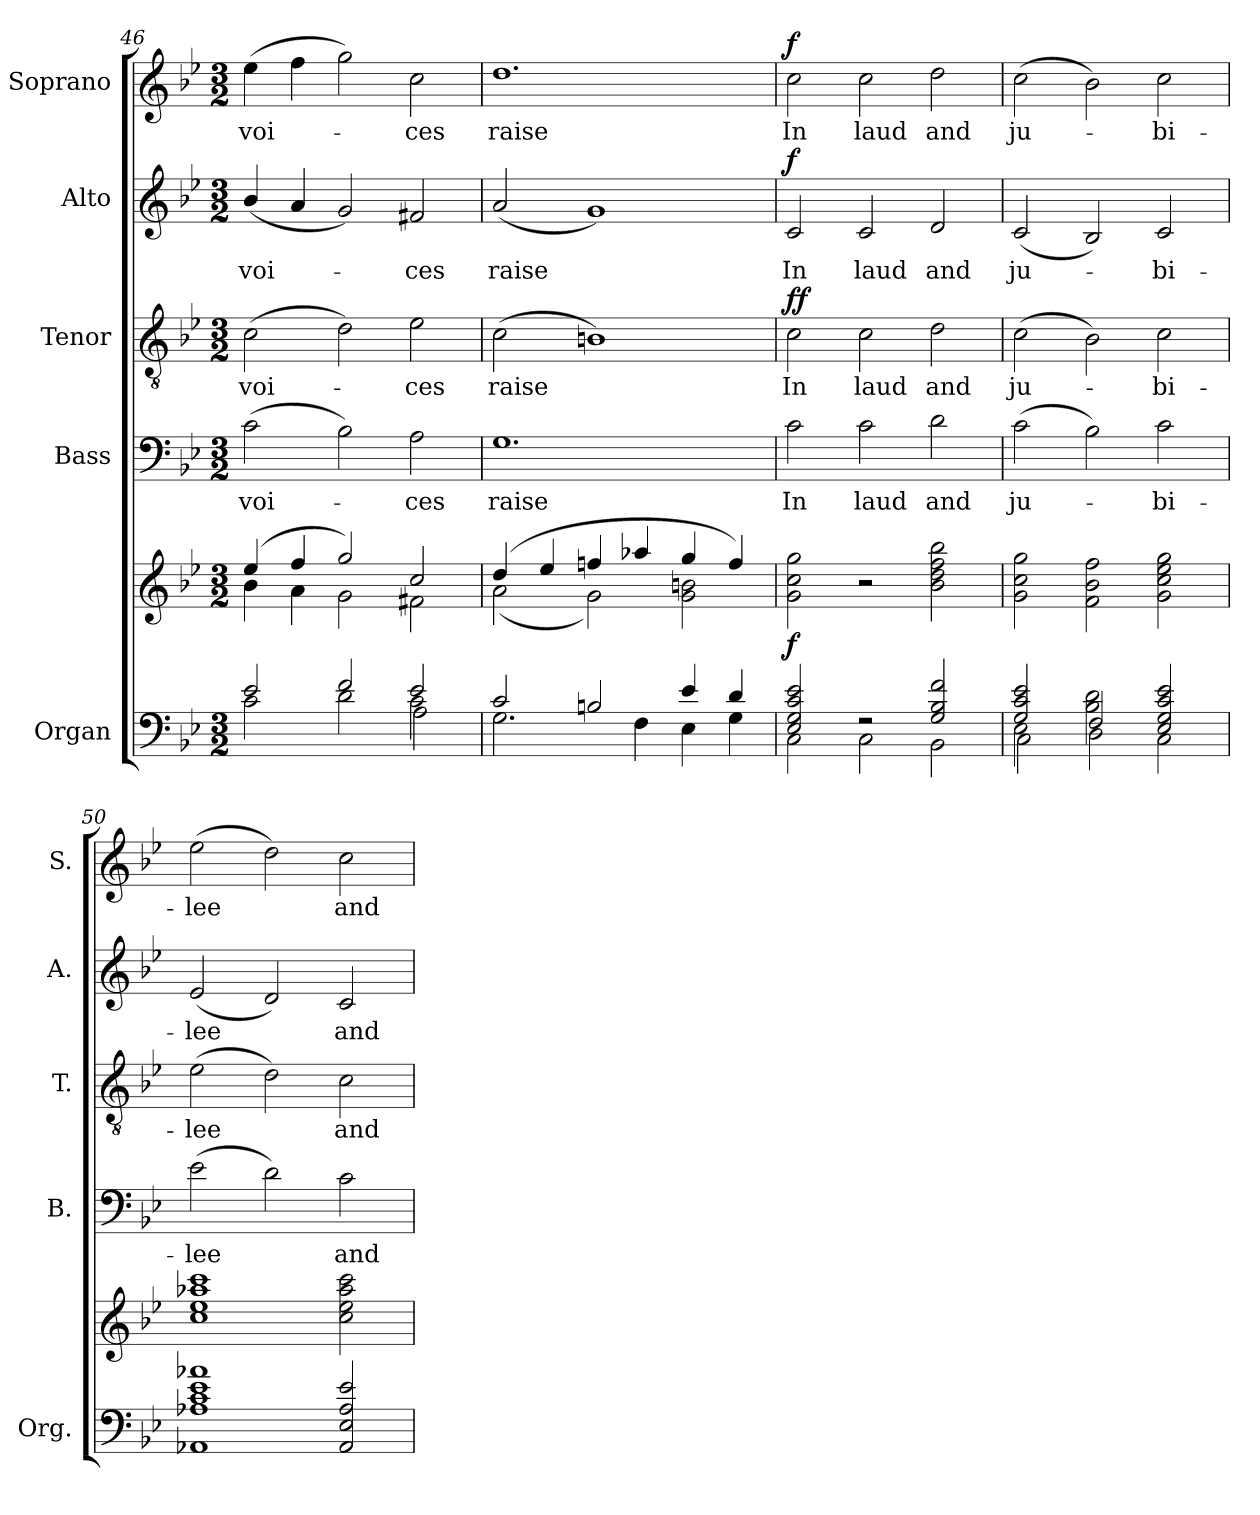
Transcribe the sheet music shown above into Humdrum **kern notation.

**kern	**kern	**dynam	**kern	**text	**kern	**text	**dynam	**kern	**text	**dynam	**kern	**text	**dynam
*part5	*part5	*part5	*part4	*part4	*part3	*part3	*part3	*part2	*part2	*part2	*part1	*part1	*part1
*staff6	*staff5	*staff5/6	*staff4	*staff4	*staff3	*staff3	*staff3	*staff2	*staff2	*staff2	*staff1	*staff1	*staff1
*I"Organ	*	*	*I"Bass	*	*I"Tenor	*	*	*I"Alto	*	*	*I"Soprano	*	*
*I'Org.	*	*	*I'B.	*	*I'T.	*	*	*I'A.	*	*	*I'S.	*	*
*clefF4	*clefG2	*	*clefF4	*	*clefGv2	*	*	*clefG2	*	*	*clefG2	*	*
*	*	*	*	*	*ITrd7c12	*	*	*	*	*	*	*	*
*k[b-e-]	*k[b-e-]	*	*k[b-e-]	*	*k[b-e-]	*	*	*k[b-e-]	*	*	*k[b-e-]	*	*
*B-:	*B-:	*	*B-:	*	*B-:	*	*	*B-:	*	*	*B-:	*	*
*M3/2	*M3/2	*	*M3/2	*	*M3/2	*	*	*M3/2	*	*	*M3/2	*	*
=46	=46	=46	=46	=46	=46	=46	=46	=46	=46	=46	=46	=46	=46
*^	*^	*	*	*	*	*	*	*	*	*	*	*	*
*	*^	*	*	*	*	*	*	*	*	*	*	*	*	*	*
!	!	!	!	!	!	!	!LO:LY:b:color=#000000	!	!	!	!	!	!	!	!	!
!	!	!	!	!	!	!	!	!	!LO:LY:b:color=#000000	!	!	!	!	!	!	!
!	!	!	!	!	!	!	!	!	!	!	!	!LO:LY:b:color=#000000	!	!	!	!
!	!	!	!	!	!	!	!	!	!	!	!	!	!	!	!LO:LY:b:color=#000000	!
2e-i/	2ci\	1ryy	(4ee-i/	4b-i\	.	(2ci\	voi-	(2Ci\	voi-	.	(4b-i/	voi-	.	(4ee-i\	voi-	.
.	.	.	4ffi/	4ai\	.	.	.	.	.	.	4ai/	.	.	4ffi\	.	.
2fi/	2di\	.	2ggi/)	2gi\	.	2B-i\)	.	2Di\)	.	.	2gi/)	.	.	2ggi\)	.	.
!	!	!	!	!	!	!	!LO:LY:b:color=#000000	!	!	!	!	!	!	!	!	!
!	!	!	!	!	!	!	!	!	!LO:LY:b:color=#000000	!	!	!	!	!	!	!
!	!	!	!	!	!	!	!	!	!	!	!	!LO:LY:b:color=#000000	!	!	!	!
!	!	!	!	!	!	!	!	!	!	!	!	!	!	!	!LO:LY:b:color=#000000	!
2e-i/	2ci\	2Ai\	2cci/	2f#Xi\	.	2Ai\	-ces	2E-i\	-ces	.	2f#Xi/	-ces	.	2cci\	-ces	.
*	*v	*v	*	*	*	*	*	*	*	*	*	*	*	*	*	*
=47	=47	=47	=47	=47	=47	=47	=47	=47	=47	=47	=47	=47	=47	=47	=47
*	*^	*	*	*	*	*	*	*	*	*	*	*	*	*	*
!	!	!	!	!	!	!	!LO:LY:b:color=#000000	!	!	!	!	!	!	!	!	!
*	*v	*v	*	*	*	*	*	*	*	*	*	*	*	*	*	*
*	*^	*	*	*	*	*	*	*	*	*	*	*	*	*	*
!	!	!	!	!	!	!	!	!	!LO:LY:b:color=#000000	!	!	!	!	!	!	!
*	*v	*v	*	*	*	*	*	*	*	*	*	*	*	*	*	*
*	*^	*	*	*	*	*	*	*	*	*	*	*	*	*	*
!	!	!	!	!	!	!	!	!	!	!	!	!LO:LY:b:color=#000000	!	!	!	!
*	*v	*v	*	*	*	*	*	*	*	*	*	*	*	*	*	*
*	*^	*	*	*	*	*	*	*	*	*	*	*	*	*	*
!	!	!	!	!	!	!	!	!	!	!	!	!	!	!	!LO:LY:b:color=#000000	!
*	*v	*v	*	*	*	*	*	*	*	*	*	*	*	*	*	*
2ci/	2.Gi\	(4ddi/	(2ai\	.	1.Gi	raise	(2Ci\	raise	.	(2ai/	raise	.	1.ddi	raise	.
.	.	4ee-i/	.	.	.	.	.	.	.	.	.	.	.	.	.
2Bni/	.	4ffni/	2gi\)	.	.	.	1BBni)	.	.	1gi)	.	.	.	.	.
.	4Fi\	4aa-Xi/	.	.	.	.	.	.	.	.	.	.	.	.	.
4e-i/	4E-i\	4ggi/	2gi\ 2bni	.	.	.	.	.	.	.	.	.	.	.	.
4di/	4Gi\	4ffi/)	.	.	.	.	.	.	.	.	.	.	.	.	.
*	*	*v	*v	*	*	*	*	*	*	*	*	*	*	*	*
=48	=48	=48	=48	=48	=48	=48	=48	=48	=48	=48	=48	=48	=48	=48
!	!	!	!	!	!LO:LY:b:color=#000000	!	!	!	!	!	!	!	!	!
!	!	!	!	!	!	!	!LO:LY:b:color=#000000	!	!	!	!	!	!	!
!	!	!	!	!	!	!	!	!	!	!LO:LY:b:color=#000000	!	!	!	!
!	!	!	!	!	!	!	!	!	!	!	!	!	!LO:LY:b:color=#000000	!
2E-i/ 2Gi 2ci 2e-i	2Ci\	2gi\ 2cci 2ggi	f	2ci\	In	2Ci\	In	f f	2ci/	In	f	2cci\	In	f
!	!	!	!	!	!LO:LY:b:color=#000000	!	!	!	!	!	!	!	!	!
!	!	!	!	!	!	!	!LO:LY:b:color=#000000	!	!	!	!	!	!	!
!	!	!	!	!	!	!	!	!	!	!LO:LY:b:color=#000000	!	!	!	!
!	!	!	!	!	!	!	!	!	!	!	!	!	!LO:LY:b:color=#000000	!
2r	2Ci\	2r	.	2ci\	laud	2Ci\	laud	.	2ci/	laud	.	2cci\	laud	.
!	!	!	!	!	!LO:LY:b:color=#000000	!	!	!	!	!	!	!	!	!
!	!	!	!	!	!	!	!LO:LY:b:color=#000000	!	!	!	!	!	!	!
!	!	!	!	!	!	!	!	!	!	!LO:LY:b:color=#000000	!	!	!	!
!	!	!	!	!	!	!	!	!	!	!	!	!	!LO:LY:b:color=#000000	!
2Gi/ 2B-i 2fi	2BB-i\	2b-i\ 2ddi 2ffi 2bb-i	.	2di\	and	2Di\	and	.	2di/	and	.	2ddi\	and	.
=49	=49	=49	=49	=49	=49	=49	=49	=49	=49	=49	=49	=49	=49	=49
*^	*^	*	*	*	*	*	*	*	*	*	*	*	*	*
!	!	!	!	!	!	!	!LO:LY:b:color=#000000	!	!	!	!	!	!	!	!	!
!	!	!	!	!	!	!	!	!	!LO:LY:b:color=#000000	!	!	!	!	!	!	!
!	!	!	!	!	!	!	!	!	!	!	!	!LO:LY:b:color=#000000	!	!	!	!
!	!	!	!	!	!	!	!	!	!	!	!	!	!	!	!LO:LY:b:color=#000000	!
2Gi/ 2ci 2e-i	2E-i\	2ryy	2Ci\	2gi\ 2cci 2ggi	.	(2ci\	ju-	(2Ci\	ju-	.	(2ci/	ju-	.	(2cci\	ju-	.
2B-i\ 2di	1ryy	2Fi/	2Di\	2fi\ 2b-i 2ffi	.	2B-i\)	.	2BB-i\)	.	.	2B-i/)	.	.	2b-i\)	.	.
!	!	!	!	!	!	!	!LO:LY:b:color=#000000	!	!	!	!	!	!	!	!	!
!	!	!	!	!	!	!	!	!	!LO:LY:b:color=#000000	!	!	!	!	!	!	!
!	!	!	!	!	!	!	!	!	!	!	!	!LO:LY:b:color=#000000	!	!	!	!
!	!	!	!	!	!	!	!	!	!	!	!	!	!	!	!LO:LY:b:color=#000000	!
2E-i/ 2Gi 2ci 2e-i	.	2ryy	2Ci\	2gi\ 2cci 2ee-i 2ggi	.	2ci\	-bi-	2Ci\	-bi-	.	2ci/	-bi-	.	2cci\	-bi-	.
*v	*v	*v	*v	*	*	*	*	*	*	*	*	*	*	*	*	*
!!LO:LB:g=z
=50	=50	=50	=50	=50	=50	=50	=50	=50	=50	=50	=50	=50	=50
*^	*	*	*	*	*	*	*	*	*	*	*	*	*
*	*^	*	*	*	*	*	*	*	*	*	*	*	*	*
*	*	*^	*	*	*	*	*	*	*	*	*	*	*	*	*
!	!	!	!	!	!	!	!LO:LY:b:color=#000000	!	!	!	!	!	!	!	!	!
*v	*v	*v	*v	*	*	*	*	*	*	*	*	*	*	*	*	*
*^	*	*	*	*	*	*	*	*	*	*	*	*	*
*	*^	*	*	*	*	*	*	*	*	*	*	*	*	*
*	*	*^	*	*	*	*	*	*	*	*	*	*	*	*	*
!	!	!	!	!	!	!	!	!	!LO:LY:b:color=#000000	!	!	!	!	!	!	!
*v	*v	*v	*v	*	*	*	*	*	*	*	*	*	*	*	*	*
*^	*	*	*	*	*	*	*	*	*	*	*	*	*
*	*^	*	*	*	*	*	*	*	*	*	*	*	*	*
*	*	*^	*	*	*	*	*	*	*	*	*	*	*	*	*
!	!	!	!	!	!	!	!	!	!	!	!	!LO:LY:b:color=#000000	!	!	!	!
*v	*v	*v	*v	*	*	*	*	*	*	*	*	*	*	*	*	*
*^	*	*	*	*	*	*	*	*	*	*	*	*	*
*	*^	*	*	*	*	*	*	*	*	*	*	*	*	*
*	*	*^	*	*	*	*	*	*	*	*	*	*	*	*	*
!	!	!	!	!	!	!	!	!	!	!	!	!	!	!	!LO:LY:b:color=#000000	!
*v	*v	*v	*v	*	*	*	*	*	*	*	*	*	*	*	*	*
1AA-Xi 1A-Xi 1ci 1e-i 1a-Xi	1cci 1ee-i 1aa-Xi 1ccci	.	(2e-i\	-lee	(2E-i\	-lee	.	(2e-i/	-lee	.	(2ee-i\	-lee	.
.	.	.	2di\)	.	2Di\)	.	.	2di/)	.	.	2ddi\)	.	.
!	!	!	!	!LO:LY:b:color=#000000	!	!	!	!	!	!	!	!	!
!	!	!	!	!	!	!LO:LY:b:color=#000000	!	!	!	!	!	!	!
!	!	!	!	!	!	!	!	!	!LO:LY:b:color=#000000	!	!	!	!
!	!	!	!	!	!	!	!	!	!	!	!	!LO:LY:b:color=#000000	!
2AA-i/ 2E-i 2A-i 2e-i	2cci\ 2ee-i 2aa-i 2ccci	.	2ci\	and	2Ci\	and	.	2ci/	and	.	2cci\	and	.
=	=	=	=	=	=	=	=	=	=	=	=	=	=
*-	*-	*-	*-	*-	*-	*-	*-	*-	*-	*-	*-	*-	*-
